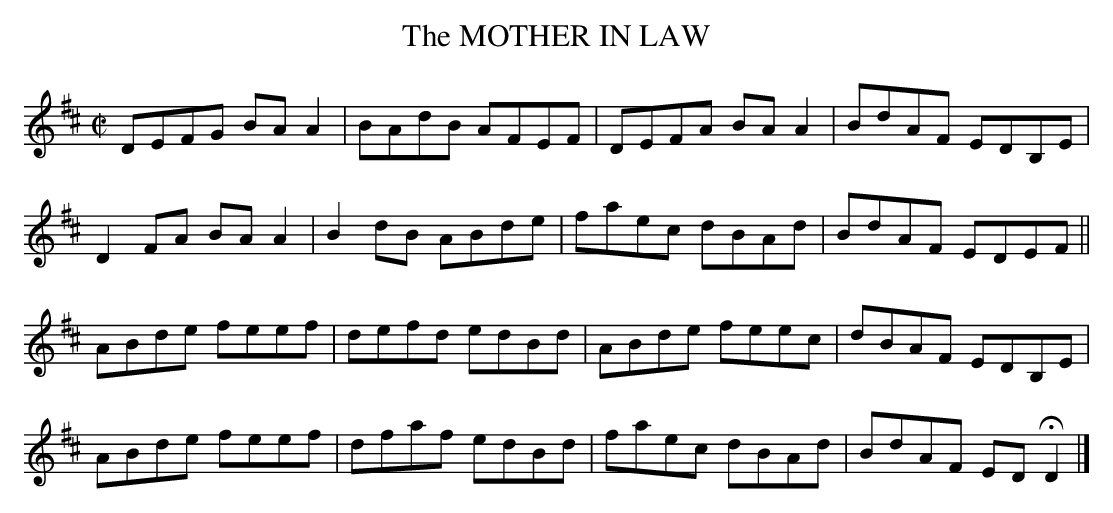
X:1
T:MOTHER IN LAW, The
M:C|
L:1/8
K:D
DEFG BAA2|BAdB AFEF|DEFA BAA2|BdAF EDB,E|
D2FA BAA2|B2dB ABde|faec dBAd|BdAF EDEF||
ABde feef|defd edBd|ABde feec|dBAF EDB,E|
ABde feef|dfaf edBd|faec dBAd|BdAF EDHD2|]
